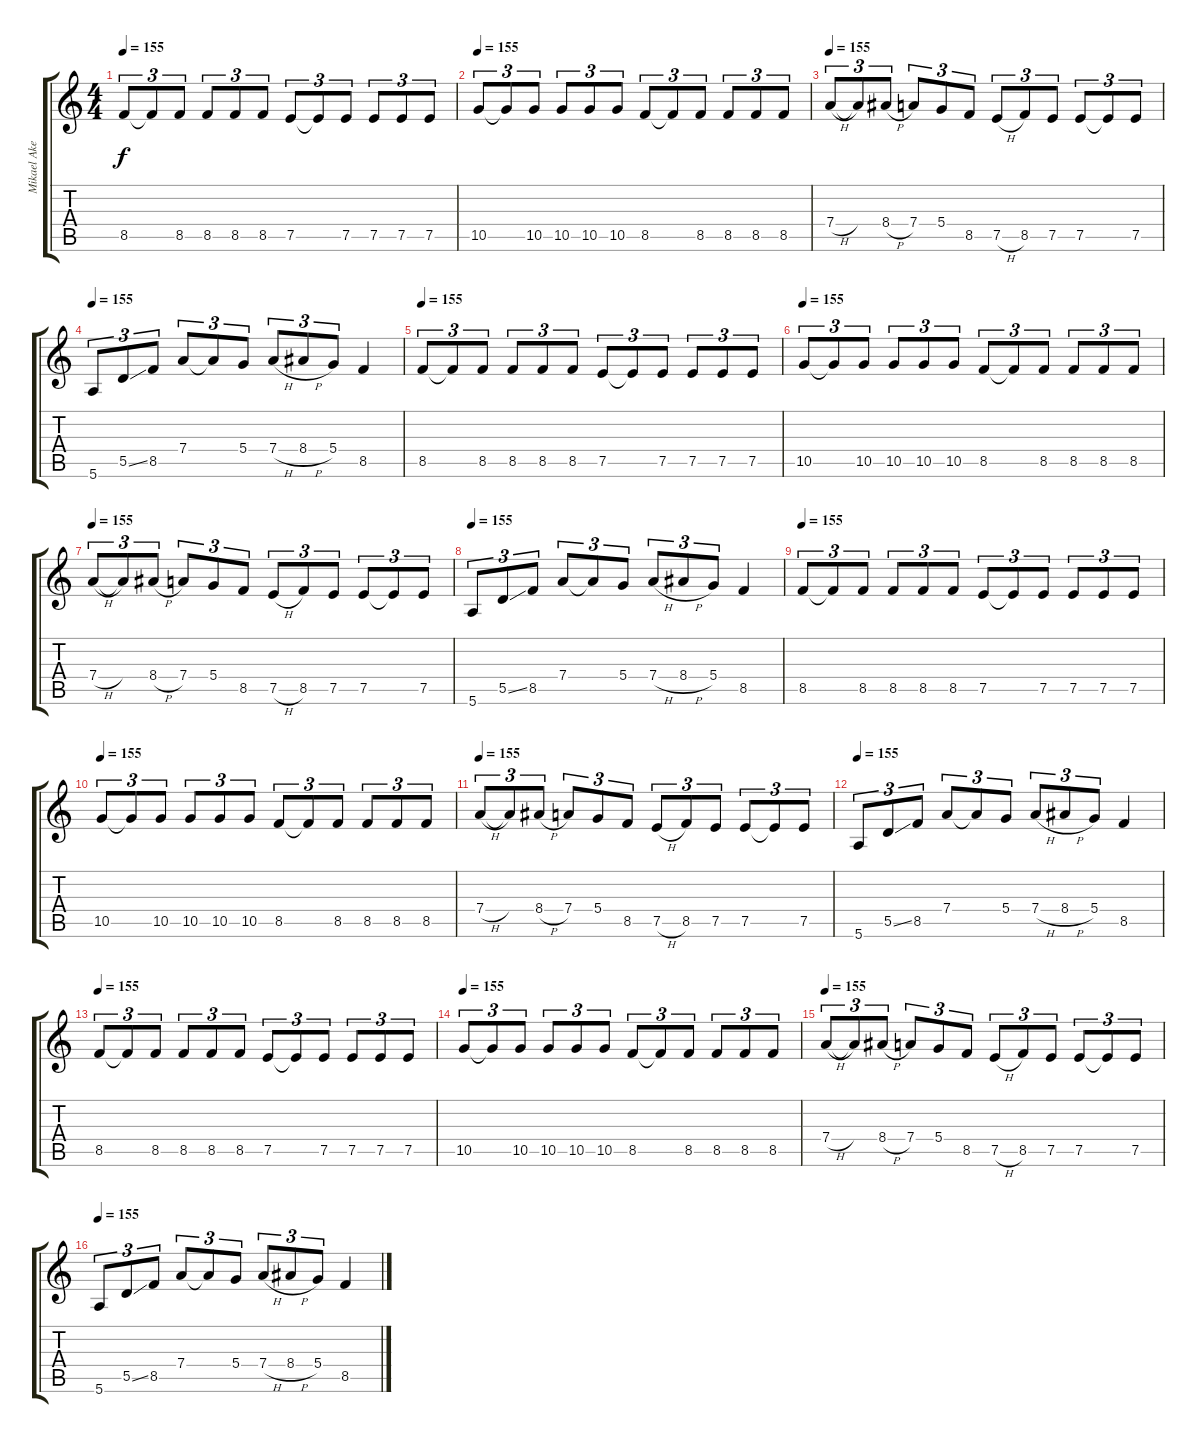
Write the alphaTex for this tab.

\track ("Mikael Akerfeldt" "Mikael Ake") {instrument distortionguitar}
\staff {score tabs}
\tuning (E4 B3 G3 D3 A2 E2) {hide}
\ts (4 4)
\tempo 155
\clef g2
\ks c
8.5.8{tu (3 2) dy f} 8.5{t}.8{tu (3 2)} 8.5.8{tu (3 2)} 8.5.8{tu (3 2)} 8.5.8{tu (3 2)} 8.5.8{tu (3 2)} 7.5.8{tu (3 2)} 7.5{t}.8{tu (3 2)} 7.5.8{tu (3 2)} 7.5.8{tu (3 2)} 7.5.8{tu (3 2)} 7.5.8{tu (3 2)} |
\tempo 155
10.5.8{tu (3 2)} 10.5{t}.8{tu (3 2)} 10.5.8{tu (3 2)} 10.5.8{tu (3 2)} 10.5.8{tu (3 2)} 10.5.8{tu (3 2)} 8.5.8{tu (3 2)} 8.5{t}.8{tu (3 2)} 8.5.8{tu (3 2)} 8.5.8{tu (3 2)} 8.5.8{tu (3 2)} 8.5.8{tu (3 2)} |
\tempo 155
7.4{h}.8{tu (3 2)} 7.4{t}.8{tu (3 2)} 8.4{h}.8{tu (3 2)} 7.4.8{tu (3 2)} 5.4.8{tu (3 2)} 8.5.8{tu (3 2)} 7.5{h}.8{tu (3 2)} 8.5.8{tu (3 2)} 7.5.8{tu (3 2)} 7.5.8{tu (3 2)} 7.5{t}.8{tu (3 2)} 7.5.8{tu (3 2)} |
\tempo 155
5.6.8{tu (3 2)} 5.5{ss}.8{tu (3 2)} 8.5.8{tu (3 2)} 7.4.8{tu (3 2)} 7.4{t}.8{tu (3 2)} 5.4.8{tu (3 2)} 7.4{h}.8{tu (3 2)} 8.4{h}.8{tu (3 2)} 5.4.8{tu (3 2)} 8.5.4 |
\tempo 155
8.5.8{tu (3 2)} 8.5{t}.8{tu (3 2)} 8.5.8{tu (3 2)} 8.5.8{tu (3 2)} 8.5.8{tu (3 2)} 8.5.8{tu (3 2)} 7.5.8{tu (3 2)} 7.5{t}.8{tu (3 2)} 7.5.8{tu (3 2)} 7.5.8{tu (3 2)} 7.5.8{tu (3 2)} 7.5.8{tu (3 2)} |
\tempo 155
10.5.8{tu (3 2)} 10.5{t}.8{tu (3 2)} 10.5.8{tu (3 2)} 10.5.8{tu (3 2)} 10.5.8{tu (3 2)} 10.5.8{tu (3 2)} 8.5.8{tu (3 2)} 8.5{t}.8{tu (3 2)} 8.5.8{tu (3 2)} 8.5.8{tu (3 2)} 8.5.8{tu (3 2)} 8.5.8{tu (3 2)} |
\tempo 155
7.4{h}.8{tu (3 2)} 7.4{t}.8{tu (3 2)} 8.4{h}.8{tu (3 2)} 7.4.8{tu (3 2)} 5.4.8{tu (3 2)} 8.5.8{tu (3 2)} 7.5{h}.8{tu (3 2)} 8.5.8{tu (3 2)} 7.5.8{tu (3 2)} 7.5.8{tu (3 2)} 7.5{t}.8{tu (3 2)} 7.5.8{tu (3 2)} |
\tempo 155
5.6.8{tu (3 2)} 5.5{ss}.8{tu (3 2)} 8.5.8{tu (3 2)} 7.4.8{tu (3 2)} 7.4{t}.8{tu (3 2)} 5.4.8{tu (3 2)} 7.4{h}.8{tu (3 2)} 8.4{h}.8{tu (3 2)} 5.4.8{tu (3 2)} 8.5.4 |
\tempo 155
8.5.8{tu (3 2)} 8.5{t}.8{tu (3 2)} 8.5.8{tu (3 2)} 8.5.8{tu (3 2)} 8.5.8{tu (3 2)} 8.5.8{tu (3 2)} 7.5.8{tu (3 2)} 7.5{t}.8{tu (3 2)} 7.5.8{tu (3 2)} 7.5.8{tu (3 2)} 7.5.8{tu (3 2)} 7.5.8{tu (3 2)} |
\tempo 155
10.5.8{tu (3 2)} 10.5{t}.8{tu (3 2)} 10.5.8{tu (3 2)} 10.5.8{tu (3 2)} 10.5.8{tu (3 2)} 10.5.8{tu (3 2)} 8.5.8{tu (3 2)} 8.5{t}.8{tu (3 2)} 8.5.8{tu (3 2)} 8.5.8{tu (3 2)} 8.5.8{tu (3 2)} 8.5.8{tu (3 2)} |
\tempo 155
7.4{h}.8{tu (3 2)} 7.4{t}.8{tu (3 2)} 8.4{h}.8{tu (3 2)} 7.4.8{tu (3 2)} 5.4.8{tu (3 2)} 8.5.8{tu (3 2)} 7.5{h}.8{tu (3 2)} 8.5.8{tu (3 2)} 7.5.8{tu (3 2)} 7.5.8{tu (3 2)} 7.5{t}.8{tu (3 2)} 7.5.8{tu (3 2)} |
\tempo 155
5.6.8{tu (3 2)} 5.5{ss}.8{tu (3 2)} 8.5.8{tu (3 2)} 7.4.8{tu (3 2)} 7.4{t}.8{tu (3 2)} 5.4.8{tu (3 2)} 7.4{h}.8{tu (3 2)} 8.4{h}.8{tu (3 2)} 5.4.8{tu (3 2)} 8.5.4 |
\tempo 155
8.5.8{tu (3 2)} 8.5{t}.8{tu (3 2)} 8.5.8{tu (3 2)} 8.5.8{tu (3 2)} 8.5.8{tu (3 2)} 8.5.8{tu (3 2)} 7.5.8{tu (3 2)} 7.5{t}.8{tu (3 2)} 7.5.8{tu (3 2)} 7.5.8{tu (3 2)} 7.5.8{tu (3 2)} 7.5.8{tu (3 2)} |
\tempo 155
10.5.8{tu (3 2)} 10.5{t}.8{tu (3 2)} 10.5.8{tu (3 2)} 10.5.8{tu (3 2)} 10.5.8{tu (3 2)} 10.5.8{tu (3 2)} 8.5.8{tu (3 2)} 8.5{t}.8{tu (3 2)} 8.5.8{tu (3 2)} 8.5.8{tu (3 2)} 8.5.8{tu (3 2)} 8.5.8{tu (3 2)} |
\tempo 155
7.4{h}.8{tu (3 2)} 7.4{t}.8{tu (3 2)} 8.4{h}.8{tu (3 2)} 7.4.8{tu (3 2)} 5.4.8{tu (3 2)} 8.5.8{tu (3 2)} 7.5{h}.8{tu (3 2)} 8.5.8{tu (3 2)} 7.5.8{tu (3 2)} 7.5.8{tu (3 2)} 7.5{t}.8{tu (3 2)} 7.5.8{tu (3 2)} |
\tempo 155
5.6.8{tu (3 2)} 5.5{ss}.8{tu (3 2)} 8.5.8{tu (3 2)} 7.4.8{tu (3 2)} 7.4{t}.8{tu (3 2)} 5.4.8{tu (3 2)} 7.4{h}.8{tu (3 2)} 8.4{h}.8{tu (3 2)} 5.4.8{tu (3 2)} 8.5.4
